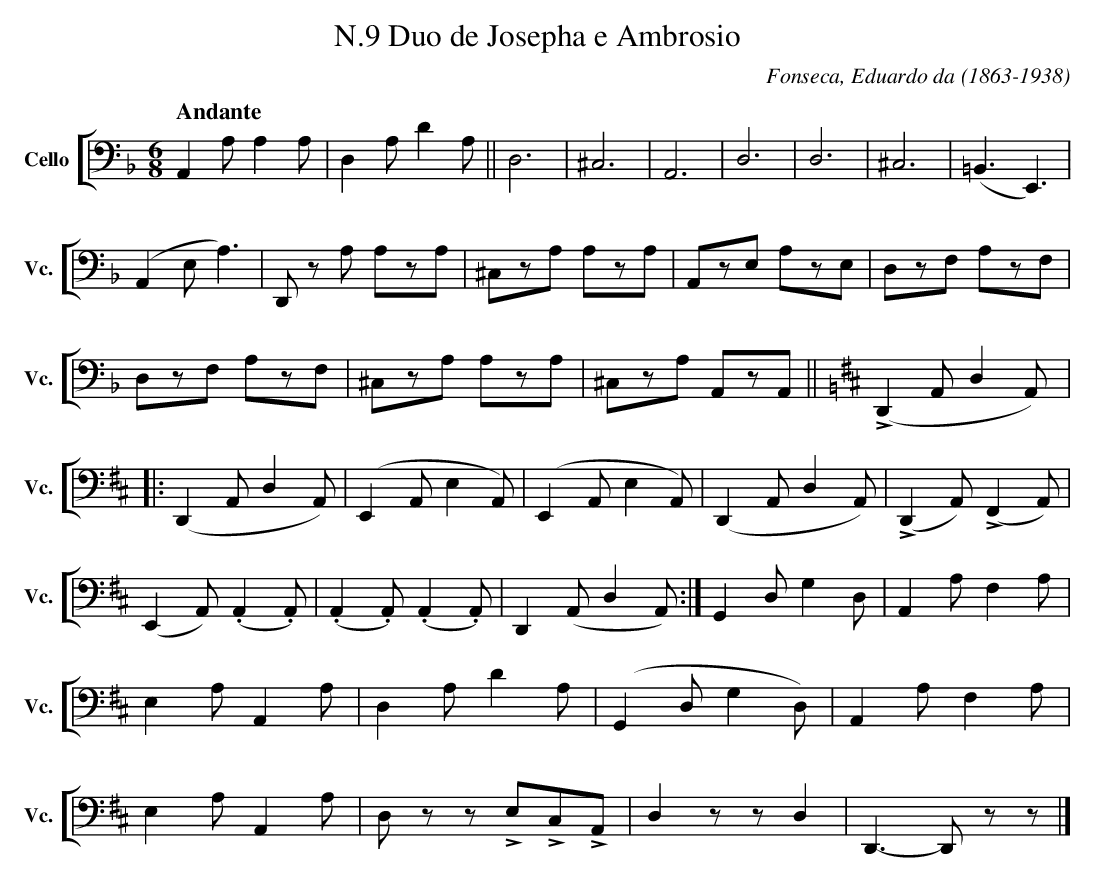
X:1
T:N.9 Duo de Josepha e Ambrosio
C:Fonseca, Eduardo da (1863-1938)
M:6/8
L:1/8
K:F
V: 5 clef=bass name="Cello" sname="Vc."
%%staves [ 5 ]
  [Q:"Andante"] A,,2A, A,2A, | D,2A, D2A, || D,6 | ^C,6 | A,,6 | D,6 |  D,6 | ^C,6|(=B,,3E,,3)|\
  (A,,2E,A,3) | D,,z A, A,zA,| ^C,zA, A,zA, | A,,zE, A,zE, | D,zF, A,zF, | D,zF, A,zF, | \
  ^C,zA, A,zA, | ^C,zA, A,,zA,, || \
  [K:D] (!>!D,,2A,, D,2A,,) |: (D,,2A,, D,2A,,) | (E,,2A,, E,2A,,) |(E,,2A,, E,2A,,) | \
  (D,,2A,, D,2A,,) | (!>!D,,2A,,) (!>!F,,2A,,) | (E,,2A,,) (.A,,2.A,,) | (.A,,2.A,,) (.A,,2.A,,) | \
  D,,2 (A,, D,2A,,) :| \
  G,,2D,[G,]2D, | A,,2A,[F,]2A, | E,2[A,] A,,2[A,] | D,2A,[D]2A, | \
  (G,,2D,[G,]2D,) | A,,2A,[F,]2A, | E,2[A,] A,,2[A,] | [D,]zz !>![E,]!>![C,]!>![A,,] | \
  [D,]2z z[D,]2|  [D,,]3-[D,,]zz |] \
